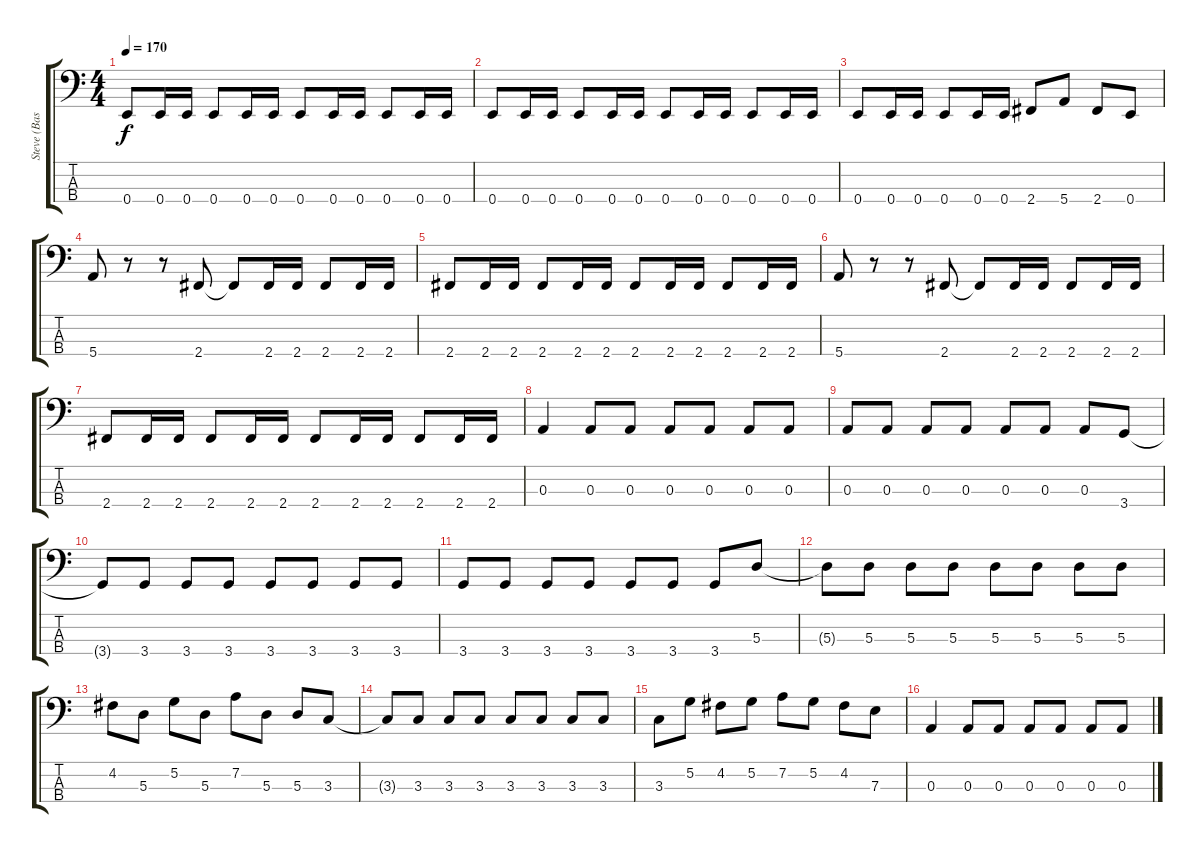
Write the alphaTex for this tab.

\track ("Steve (Bass)" "Steve (Bas") {instrument electricbasspick}
\staff {score tabs}
\tuning (G2 D2 A1 E1) {hide}
\ts (4 4)
\tempo 170
\clef f4
\ks c
0.4.8{dy f} 0.4.16 0.4.16 0.4.8 0.4.16 0.4.16 0.4.8 0.4.16 0.4.16 0.4.8 0.4.16 0.4.16 |
0.4.8 0.4.16 0.4.16 0.4.8 0.4.16 0.4.16 0.4.8 0.4.16 0.4.16 0.4.8 0.4.16 0.4.16 |
0.4.8 0.4.16 0.4.16 0.4.8 0.4.16 0.4.16 2.4.8 5.4.8 2.4.8 0.4.8 |
5.4.8 r.8 r.8 2.4.8 2.4{t}.8 2.4.16 2.4.16 2.4.8 2.4.16 2.4.16 |
2.4.8 2.4.16 2.4.16 2.4.8 2.4.16 2.4.16 2.4.8 2.4.16 2.4.16 2.4.8 2.4.16 2.4.16 |
5.4.8 r.8 r.8 2.4.8 2.4{t}.8 2.4.16 2.4.16 2.4.8 2.4.16 2.4.16 |
2.4.8 2.4.16 2.4.16 2.4.8 2.4.16 2.4.16 2.4.8 2.4.16 2.4.16 2.4.8 2.4.16 2.4.16 |
0.3.4 0.3.8 0.3.8 0.3.8 0.3.8 0.3.8 0.3.8 |
0.3.8 0.3.8 0.3.8 0.3.8 0.3.8 0.3.8 0.3.8 3.4.8 |
3.4{t}.8 3.4.8 3.4.8 3.4.8 3.4.8 3.4.8 3.4.8 3.4.8 |
3.4.8 3.4.8 3.4.8 3.4.8 3.4.8 3.4.8 3.4.8 5.3.8 |
5.3{t}.8 5.3.8 5.3.8 5.3.8 5.3.8 5.3.8 5.3.8 5.3.8 |
4.2.8 5.3.8 5.2.8 5.3.8 7.2.8 5.3.8 5.3.8 3.3.8 |
3.3{t}.8 3.3.8 3.3.8 3.3.8 3.3.8 3.3.8 3.3.8 3.3.8 |
3.3.8 5.2.8 4.2.8 5.2.8 7.2.8 5.2.8 4.2.8 7.3.8 |
0.3.4 0.3.8 0.3.8 0.3.8 0.3.8 0.3.8 0.3.8
